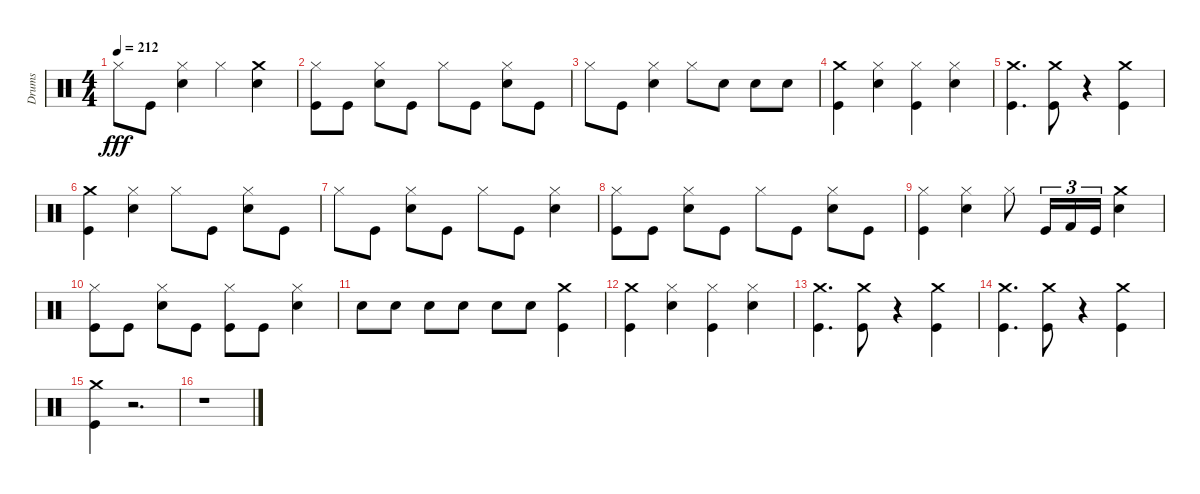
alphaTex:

\track ("Drums" "Drums") {instrument percussion}
\staff {score}
\articulation defaults
\ts (4 4)
\tempo 212
\clef neutral
\ks c "Hi-Hat (closed)".8{dy fff} "Kick (hit)".8
("Hi-Hat (closed)" "Snare (hit) 2").4 "Hi-Hat (closed)".4 ("Snare (hit) 2" "Crash medium (hit)").4 |
("Kick (hit)" "Hi-Hat (closed)").8 "Kick (hit)".8 ("Snare (hit) 2" "Hi-Hat (closed)").8 "Kick (hit)".8 "Hi-Hat (closed)".8 "Kick (hit)".8 ("Hi-Hat (closed)" "Snare (hit) 2").8 "Kick (hit)".8 |
"Hi-Hat (closed)".8 "Kick (hit)".8 ("Snare (hit) 2" "Hi-Hat (closed)").4 "Hi-Hat (closed)".8 "Snare (hit) 2".8 "Snare (hit) 2".8 "Snare (hit) 2".8 |
("Crash medium (hit)" "Kick (hit)").4 ("Snare (hit) 2" "Hi-Hat (closed)").4 ("Hi-Hat (closed)" "Kick (hit)").4 ("Hi-Hat (closed)" "Snare (hit) 2").4 |
("Crash medium (hit)" "Kick (hit)").4{d} ("Crash medium (hit)" "Kick (hit)").8 r.4 ("Crash medium (hit)" "Kick (hit)").4 |
("Crash medium (hit)" "Kick (hit)").4 ("Snare (hit) 2" "Hi-Hat (closed)").4 "Hi-Hat (closed)".8 "Kick (hit)".8 ("Snare (hit) 2" "Hi-Hat (closed)").8 "Kick (hit)".8 |
"Hi-Hat (closed)".8 "Kick (hit)".8 ("Snare (hit) 2" "Hi-Hat (closed)").8 "Kick (hit)".8 "Hi-Hat (closed)".8 "Kick (hit)".8 ("Snare (hit) 2" "Hi-Hat (closed)").4 |
("Kick (hit)" "Hi-Hat (closed)").8 "Kick (hit)".8 ("Snare (hit) 2" "Hi-Hat (closed)").8 "Kick (hit)".8 "Hi-Hat (closed)".8 "Kick (hit)".8 ("Snare (hit) 2" "Hi-Hat (closed)").8 "Kick (hit)".8 |
("Kick (hit)" "Hi-Hat (closed)").4 ("Snare (hit) 2" "Hi-Hat (closed)").4 "Hi-Hat (closed)".8 "Kick (hit)".16{tu (3 2)} "Kick (hit) 2".16{tu (3 2)} "Kick (hit)".16{tu (3 2)} ("Snare (hit) 2" "Crash medium (hit)").4 |
("Kick (hit)" "Hi-Hat (closed)").8 "Kick (hit)".8 ("Snare (hit) 2" "Hi-Hat (closed)").8 "Kick (hit)".8 ("Kick (hit)" "Hi-Hat (closed)").8 "Kick (hit)".8 ("Snare (hit) 2" "Hi-Hat (closed)").4 |
"Snare (hit) 2".8 "Snare (hit) 2".8 "Snare (hit) 2".8 "Snare (hit) 2".8 "Snare (hit) 2".8 "Snare (hit) 2".8 ("Kick (hit)" "Crash medium (hit)").4 |
("Crash medium (hit)" "Kick (hit)").4 ("Hi-Hat (closed)" "Snare (hit) 2").4 ("Hi-Hat (closed)" "Kick (hit)").4 ("Hi-Hat (closed)" "Snare (hit) 2").4 |
("Crash medium (hit)" "Kick (hit)").4{d} ("Crash medium (hit)" "Kick (hit)").8 r.4 ("Crash medium (hit)" "Kick (hit)").4 |
("Crash medium (hit)" "Kick (hit)").4{d} ("Crash medium (hit)" "Kick (hit)").8 r.4 ("Crash medium (hit)" "Kick (hit)").4 |
("Kick (hit)" "Crash medium (hit)").4 r.2{d} |
r.1
